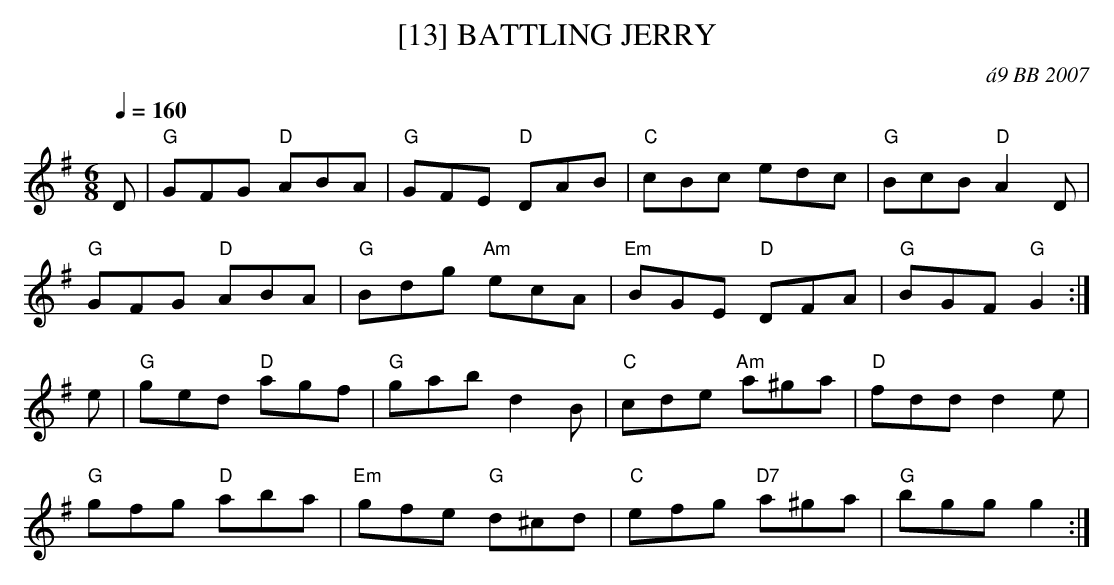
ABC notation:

X:1
T:[13] BATTLING JERRY
C:\'a9 BB 2007
M:6/8
Q:1/4=160
L:1/8
K:G
D|"G"GFG "D"ABA| "G"GFE "D"DAB|"C"cBc edc|"G"BcB "D"A2D|
"G"GFG "D"ABA| "G"Bdg "Am"ecA|"Em"BGE "D"DFA|"G"BGF "G"G2 :|
e|"G"ged "D"agf|"G"gab d2B|"C"cde "Am"a^ga|"D"fdd d2e|
"G"gfg "D"aba|"Em"gfe "G"d^cd|"C"efg "D7"a^ga|"G"bgg g2 :|
